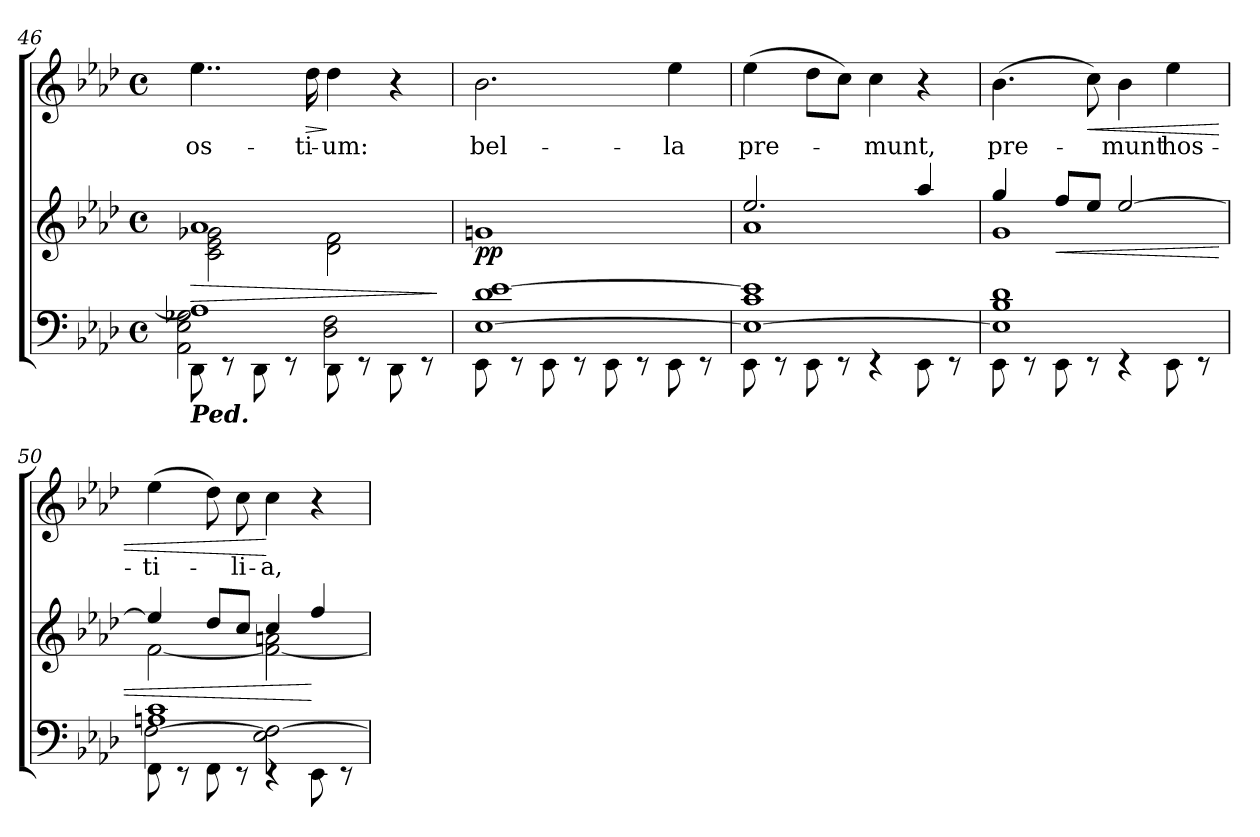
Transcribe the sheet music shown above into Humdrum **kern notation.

**kern	**kern	**dynam	**kern	**text	**dynam
*part2	*part2	*part2	*part1	*part1	*part1
*staff3	*staff2	*staff2/3	*staff1	*staff1	*staff1
*clefF4	*clefG2	*	*clefG2	*	*
*	*	*	*ITrd7c12	*	*
*k[b-e-a-d-]	*k[b-e-a-d-]	*	*k[b-e-a-d-]	*	*
*A-:	*A-:	*	*A-:	*	*
*M4/4	*M4/4	*	*M4/4	*	*
*met(c)	*met(c)	*	*met(c)	*	*
=46	=46	=46	=46	=46	=46
*^	*^	*	*	*	*
*	*^	*	*	*	*	*	*
!LO:TX:b:Bi:t=Ped.	!	!	!	!	!	!	!	!
!	!	!	!	!	!LO:HP:b	!	!LO:LY:b	!
1A-]	8DD-\	2AA-\ 2E-\ 2G-X\	1a-	2c\ 2e-\ 2g-X\	>	4..e-\	os-	.
.	8rEE	.	.	.	.	.	.	.
.	8DD-\	.	.	.	.	.	.	.
.	8rEE	.	.	.	.	.	.	.
!	!	!	!	!	!	!	!LO:LY:b	!LO:HP:b
.	.	.	.	.	.	16d-\	-ti-	>
!	!	!	!	!	!	!	!LO:LY:b	!
.	8DD-\	2D-\ 2F\	.	2d-\ 2f\	.	4d-\	-um:	]
.	8rEE	.	.	.	.	.	.	.
.	8DD-\	.	.	.	.	4r	.	.
.	8rEE	.	.	.	.	.	.	.
*v	*v	*v	*	*	*	*	*	*
*	*v	*v	*	*	*	*
.	.	]	.	.	.
!!LO:LB:g=z
=47	=47	=47	=47	=47	=47
*^	*	*	*	*	*
!	!	!	!LO:DY:b	!	!LO:LY:b	!
[>1E- 1d- [>1e-	8EE-\	1gn	pp	2.B-\	bel-	.
.	8rEE	.	.	.	.	.
.	8EE-\	.	.	.	.	.
.	8rEE	.	.	.	.	.
.	8EE-\	.	.	.	.	.
.	8rEE	.	.	.	.	.
!	!	!	!	!	!LO:LY:b	!
.	8EE-\	.	.	4e-\	-la	.
.	8rEE	.	.	.	.	.
=48	=48	=48	=48	=48	=48	=48
*	*	*^	*	*	*	*
!	!	!	!	!	!	!LO:LY:b	!
1E-_ 1c 1e-]	8EE-\	2.ee-/	1a-	.	(>4e-\	pre-	.
.	8rEE	.	.	.	.	.	.
.	8EE-\	.	.	.	8d-\L	.	.
.	8rEE	.	.	.	8c\J)	.	.
!	!	!	!	!	!	!LO:LY:b	!
.	4rEE	.	.	.	4c\	-munt,	.
.	8EE-\	4aa-/	.	.	4r	.	.
.	8rEE	.	.	.	.	.	.
=49	=49	=49	=49	=49	=49	=49	=49
!	!	!	!	!	!	!LO:LY:b	!
1E-] 1B- 1d-	8EE-\	4gg/	1g	.	(>4.B-\	pre-	.
.	8rEE	.	.	.	.	.	.
!	!	!	!	!LO:HP:b	!	!	!
.	8EE-\	8ff/L	.	<	.	.	.
!	!	!	!	!	!	!	!LO:HP:b
.	8rEE	8ee-/J	.	.	8c\)	.	<
!	!	!	!	!	!	!LO:LY:b	!
.	4rEE	[>2ee-/	.	.	4B-\	-munt	.
!	!	!	!	!	!	!LO:LY:b	!
.	8EE-\	.	.	.	4e-\	hos-	.
.	8rEE	.	.	.	.	.	.
=50	=50	=50	=50	=50	=50	=50	=50
*	*^	*	*	*	*	*	*
!	!	!	!	!	!	!	!LO:LY:b	!
1An 1c	8FF\	[2F\	4ee-/]	[<2f\	.	(>4e-\	-ti-	.
.	8rEE	.	.	.	.	.	.	.
.	8FF\	.	8dd-/L	.	.	8d-\)	.	.
!	!	!	!	!	!	!	!LO:LY:b	!
.	8rEE	.	8cc/J	.	.	8c\	-li-	.
!	!	!	!	!	!	!	!LO:LY:b	!
.	4rEE	2E-\ 2F\_	4cc/	2f\_ 2an\	.	4c\	-a,	[
.	8EE-\	.	4ff/	.	[	4r	.	.
.	8rEE	.	.	.	.	.	.	.
*v	*v	*v	*	*	*	*	*	*
*	*v	*v	*	*	*	*
=	=	=	=	=	=
*-	*-	*-	*-	*-	*-
